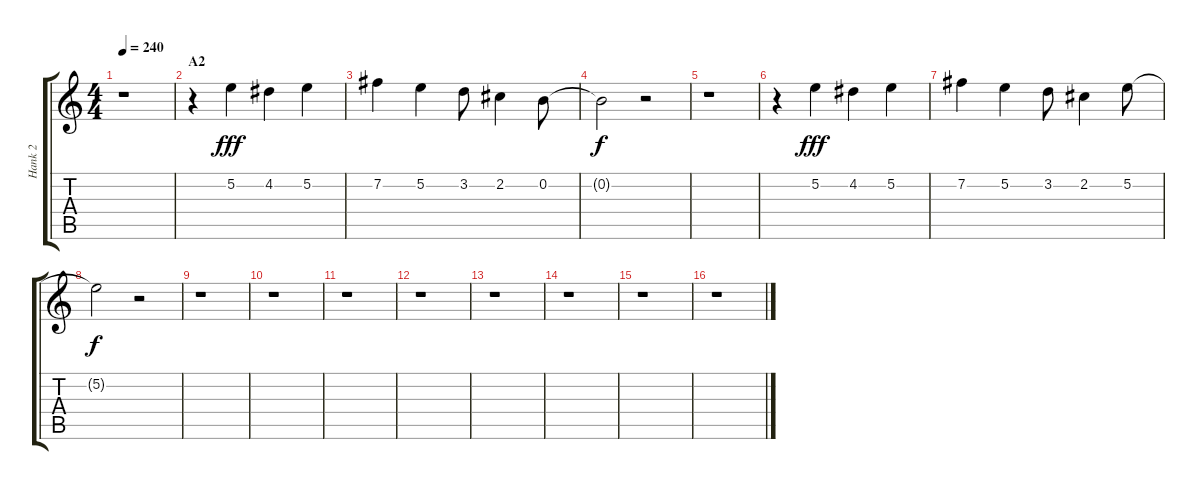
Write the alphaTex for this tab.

\track ("Hank 2" "Hank 2") {instrument electricguitarmuted}
\staff {score tabs}
\tuning (E4 B3 G3 D3 A2 E2) {hide}
\ts (4 4)
\tempo 240
\clef g2
\ks c
r.1{dy fff} |
\section ("" "A2")
r.4 5.2.4 4.2.4 5.2.4 |
7.2.4 5.2.4 3.2.8 2.2.4 0.2.8 |
0.2{t}.2{dy f} r.2 |
r.1 |
r.4 5.2.4{dy fff} 4.2.4 5.2.4 |
7.2.4 5.2.4 3.2.8 2.2.4 5.2.8 |
5.2{t}.2{dy f} r.2 |
r.1 |
r.1 |
r.1 |
r.1 |
r.1 |
r.1 |
r.1 |
r.1
